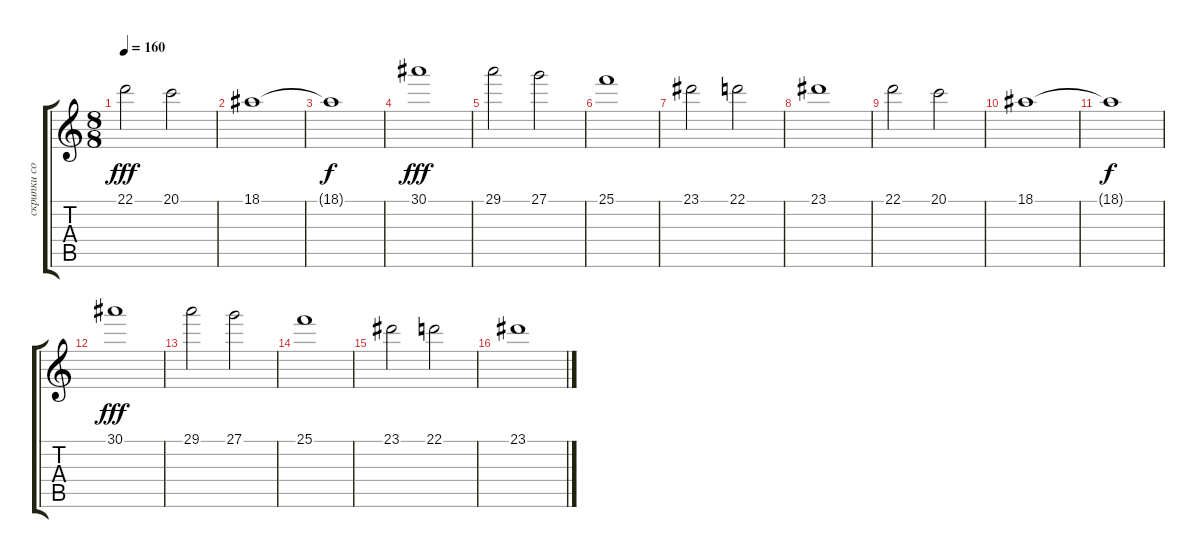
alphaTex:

\track ("скрипки соло" "скрипки со") {instrument stringensemble1}
\staff {score tabs}
\tuning (E4 B3 G3 D3 A2 E2) {hide}
\ts (8 8)
\tempo 160
\clef g2
\ks c
22.1.2{dy fff} 20.1.2 |
18.1.1 |
18.1{t}.1{dy f} |
30.1.1{dy fff} |
29.1.2 27.1.2 |
25.1.1 |
23.1.2 22.1.2 |
23.1.1 |
22.1.2 20.1.2 |
18.1.1 |
18.1{t}.1{dy f} |
30.1.1{dy fff} |
29.1.2 27.1.2 |
25.1.1 |
23.1.2 22.1.2 |
23.1.1
